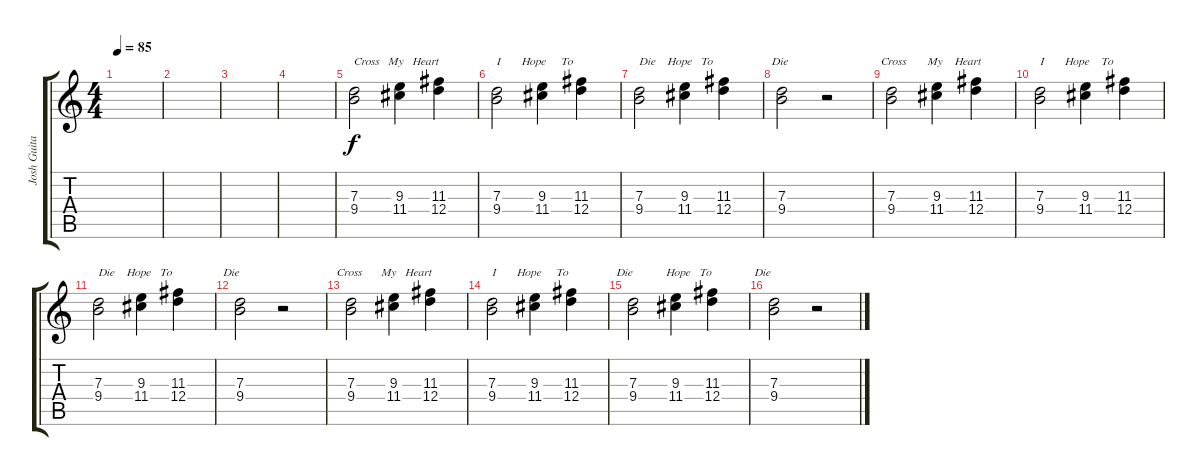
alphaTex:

\track ("Josh Guitar" "Josh Guita") {instrument distortionguitar}
\staff {score tabs}
\tuning (E4 B3 G3 D3 A2 E2) {hide}
\ts (4 4)
\tempo 85
\clef g2
\ks c
|
|
|
|
(7.3 9.4).2{txt "Cross   My   Heart" instrument lead6voice} (9.3 11.4).4 (11.3 12.4).4 |
(7.3 9.4).2{txt "I       Hope     To"} (9.3 11.4).4 (11.3 12.4).4 |
(7.3 9.4).2{txt "Die    Hope   To"} (9.3 11.4).4 (11.3 12.4).4{txt "                Die"} |
(7.3 9.4).2 r.2{txt "                  Cross"} |
(7.3 9.4).2{txt "            My    Heart"} (9.3 11.4).4 (11.3 12.4).4 |
(7.3 9.4).2{txt "I       Hope    To"} (9.3 11.4).4 (11.3 12.4).4 |
(7.3 9.4).2{txt "Die    Hope   To"} (9.3 11.4).4 (11.3 12.4).4{txt "               Die"} |
(7.3 9.4).2 r.2{txt "                  Cross"} |
(7.3 9.4).2{txt "          My   Heart"} (9.3 11.4).4 (11.3 12.4).4 |
(7.3 9.4).2{txt "I       Hope     To"} (9.3 11.4).4 (11.3 12.4).4{txt "               Die"} |
(7.3 9.4).2{txt "           Hope   To"} (9.3 11.4).4 (11.3 12.4).4{txt "              Die"} |
(7.3 9.4).2 r.2
